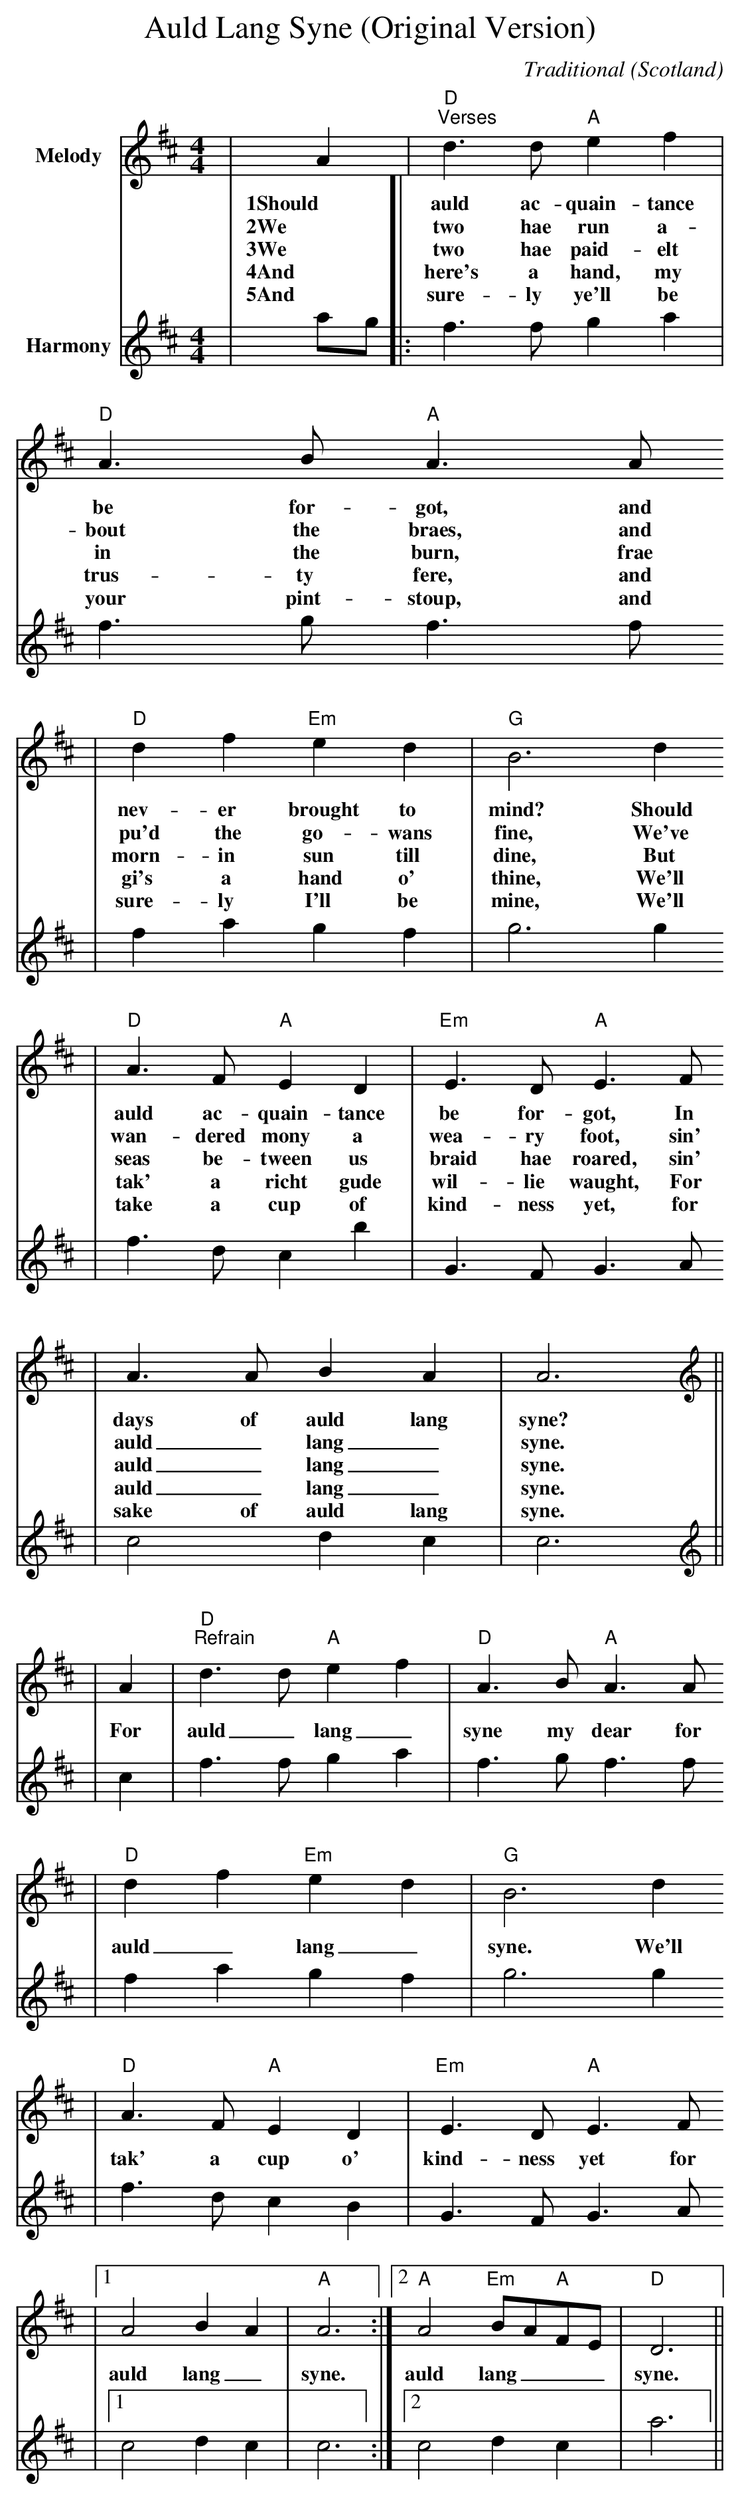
X:1
T:Auld Lang Syne (Original Version)
C:Traditional
O:Scotland
M:4/4
L:1/8
K:D
V:1 name="Melody" clef=treble
|A2|"D""^Verses"d3 d "A"e2 f2|"D"A3 B "A"A3 A
w:1Should auld ac-quain-tance be for-got, and
w:2We two hae run a-bout the braes, and
w:3We two hae paid-elt in the burn, frae
w:4And here's a hand, my trus-ty fere, and
w:5And sure-ly ye'll be your pint-stoup, and
|"D"d2 f2 "Em"e2 d2|"G"B6 d2
w:nev-er brought to mind? Should
w:pu'd the go-wans fine, We've
w:morn-in sun till dine, But
w:gi's a hand o' thine, We'll
w:sure-ly I'll be mine, We'll
|"D"A3 F "A"E2 D2|"Em"E3 D "A"E3 F
w:auld ac-quain-tance be for-got, In
w:wan-dered mony a wea-ry foot, sin'
w:seas be-tween us braid hae roared, sin'
w:tak' a richt gude wil-lie waught, For
w:take a cup of kind-ness yet, for
|A3 A B2 A2|A6||
w:days of auld lang syne?
w:auld_ lang_ syne.
w:auld_ lang_ syne.
w:auld_ lang_ syne.
w:sake of auld lang syne.
V:2 name="Harmony" clef=treble
|ag|:f3 f g2 a2|f3 g f3 f
|f2 a2 g2 f2|g6 g2
|f3 d c2 b2|G3 F G3 A
|c4 d2 c2|c6||
V:1 name="Melody" clef=treble
|A2|"D""^Refrain"d3 d "A"e2 f2|"D"A3 B "A"A3 A
w:For auld_ lang_ syne my dear for
|"D"d2 f2 "Em"e2 d2|"G"B6 d2
w:auld_ lang_ syne. We'll
|"D"A3 F "A"E2 D2|"Em"E3 D "A"E3 F
w:tak' a cup o' kind-ness yet for
|1A4 B2 A2|"A"A6:|2"A"A4 "Em"BA"A"FE|"D"D6||
w:auld lang_ syne. auld lang___ syne.
V:2 name="Harmony" clef=treble
|c2|f3 f g2 a2|f3 g f3 f
|f2 a2 g2 f2|g6 g2
|f3 d c2 B2|G3 F G3 A
|1c4 d2 c2|c6:|2c4 d2 c2|a6||
